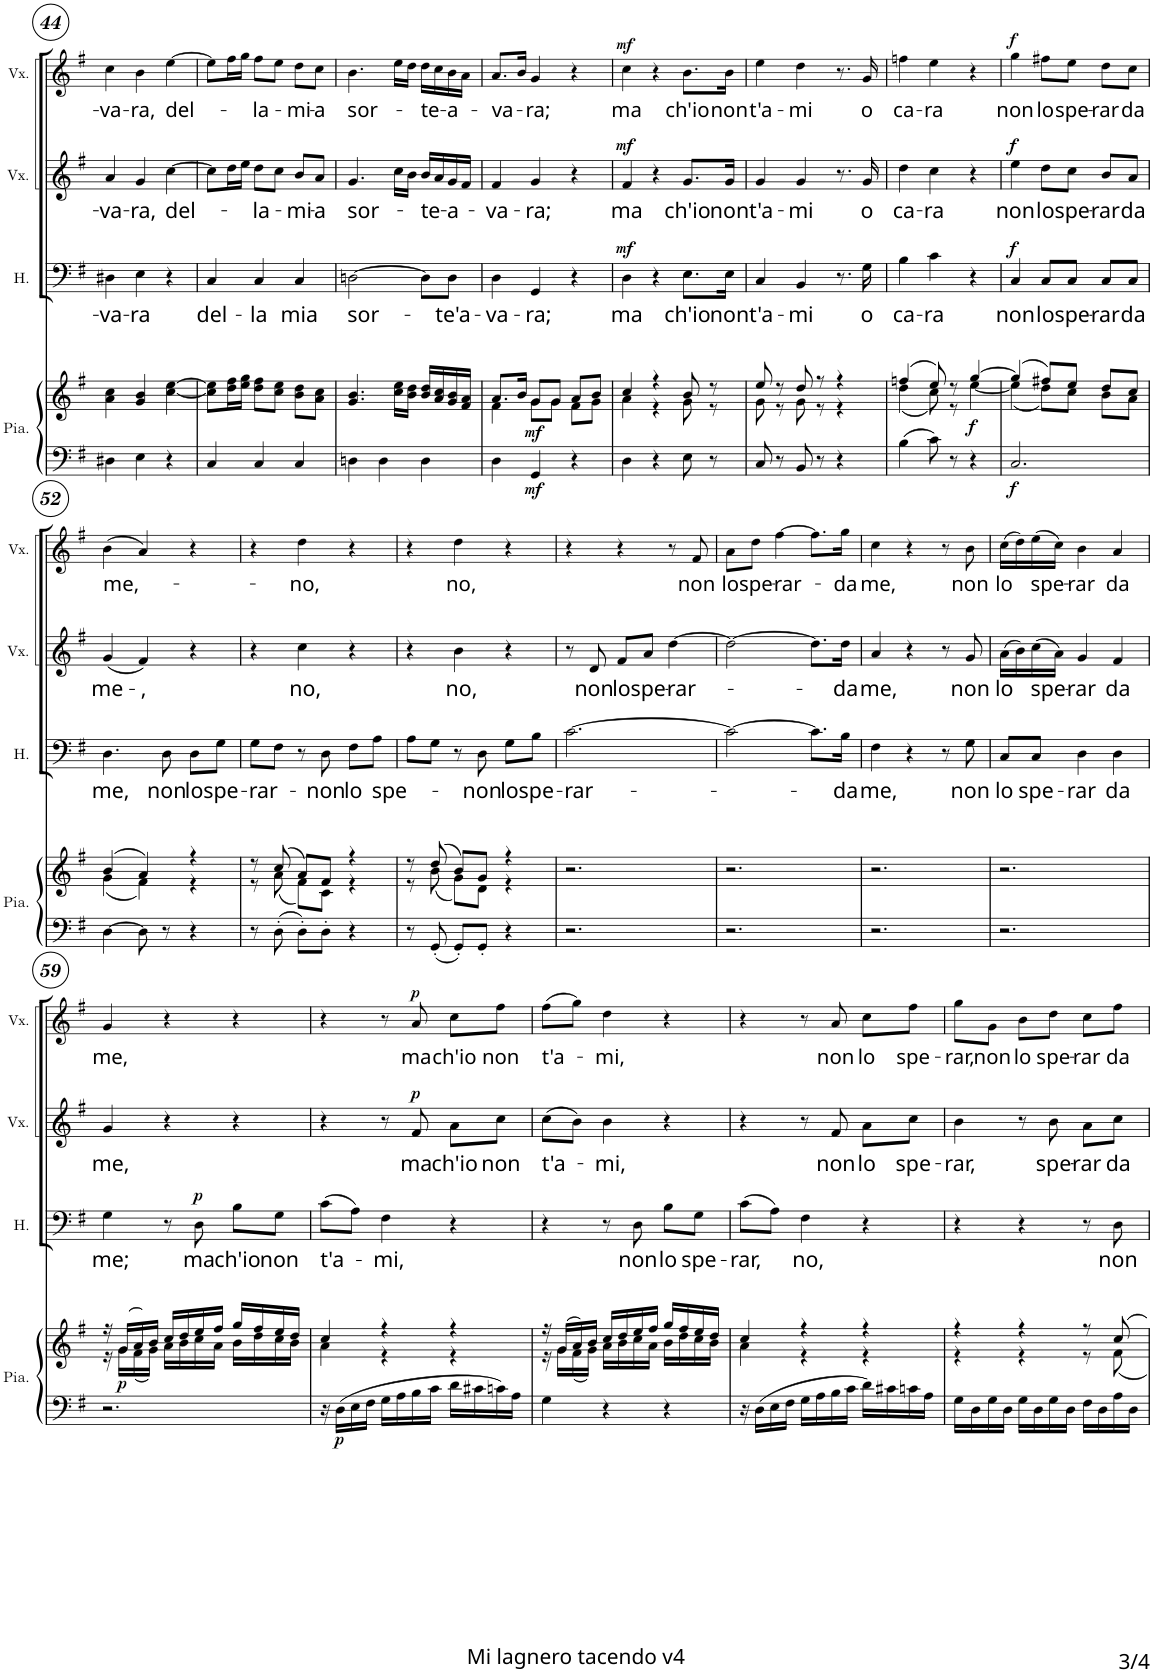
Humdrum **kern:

**kern	**kern	**dynam	**kern	**text	**dynam	**kern	**text	**dynam	**kern	**text	**dynam
*part4	*part4	*part4	*part3	*part3	*part3	*part2	*part2	*part2	*part1	*part1	*part1
*staff5	*staff4	*staff4/5	*staff3	*staff3	*staff3	*staff2	*staff2	*staff2	*staff1	*staff1	*staff1
*I"(cla 1 et 2) Piano (cor de basset)	*	*	*I"H	*	*	*I"Vx 2	*	*	*I"Vx 1	*	*
*I'Pia.	*	*	*I'H.	*	*	*I'Vx.	*	*	*I'Vx.	*	*
!!LO:PB:g=z
*clefF4	*clefG2	*	*clefF4	*	*	*clefG2	*	*	*clefG2	*	*
*	*	*	*Trd7c12	*	*	*	*	*	*	*	*
*k[f#]	*k[f#]	*	*k[f#]	*	*	*k[f#]	*	*	*k[f#]	*	*
*M3/4	*M3/4	*	*M3/4	*	*	*M3/4	*	*	*M3/4	*	*
=44	=44	=44	=44	=44	=44	=44	=44	=44	=44	=44	=44
!	!	!	!	!LO:LY:b	!	!	!LO:LY:b	!	!	!LO:LY:b	!
4D#X\	4a\ 4cc\	.	4D#X\	-va-	.	4a/	-va-	.	4cc\	-va-	.
!	!	!	!	!LO:LY:b	!	!	!LO:LY:b	!	!	!LO:LY:b	!
4E\	4g/ 4b/	.	4E\	-ra	.	4g/	-ra,	.	4b\	-ra,	.
!	!	!	!	!	!	!	!LO:LY:b	!	!	!LO:LY:b	!
4r	[4cc\ [4ee\	.	4r	.	.	[4cc\	del-	.	[4ee\	del-	.
=45	=45	=45	=45	=45	=45	=45	=45	=45	=45	=45	=45
!	!	!	!	!LO:LY:b	!	!	!	!	!	!	!
4C/	8cc\] 8ee\]L	.	4C/	del-	.	8cc\L]	.	.	8ee\L]	.	.
.	16dd\ 16ff#\L	.	.	.	.	16dd\L	.	.	16ff#\L	.	.
.	16ee\ 16gg\JJ	.	.	.	.	16ee\JJ	.	.	16gg\JJ	.	.
!	!	!	!	!LO:LY:b	!	!	!LO:LY:b	!	!	!LO:LY:b	!
4C/	8dd\ 8ff#\L	.	4C/	-la	.	8dd\L	-la-	.	8ff#\L	-la-	.
.	8cc\ 8ee\J	.	.	.	.	8cc\J	.	.	8ee\J	.	.
!	!	!	!	!LO:LY:b	!	!	!LO:LY:b	!	!	!LO:LY:b	!
4C/	8b\ 8dd\L	.	4C/	mia	.	8b/L	-mi-	.	8dd\L	-mi-	.
!	!	!	!	!	!	!	!LO:LY:b	!	!	!LO:LY:b	!
.	8a\ 8cc\J	.	.	.	.	8a/J	-a	.	8cc\J	-a	.
=46	=46	=46	=46	=46	=46	=46	=46	=46	=46	=46	=46
!	!	!	!	!LO:LY:b	!	!	!LO:LY:b	!	!	!LO:LY:b	!
4Dn\	4.g/ 4.b/	.	[2Dn\	sor-	.	4.g/	sor-	.	4.b\	sor-	.
4D\	.	.	.	.	.	.	.	.	.	.	.
.	16cc\ 16ee\LL	.	.	.	.	16cc\LL	.	.	16ee\LL	.	.
.	16b\ 16dd\JJ	.	.	.	.	16b\JJ	.	.	16dd\JJ	.	.
!	!	!	!	!	!	!	!LO:LY:b	!	!	!LO:LY:b	!
4D\	16b/ 16dd/LL	.	8D\L]	.	.	16b/LL	-te-	.	16dd\LL	-te-	.
.	16a/ 16cc/	.	.	.	.	16a/	.	.	16cc\	.	.
!	!	!	!	!LO:LY:b	!	!	!LO:LY:b	!	!	!LO:LY:b	!
.	16g/ 16b/	.	8D\J	-te'a-	.	16g/	-a-	.	16b\	a-	.
.	16f#/ 16a/JJ	.	.	.	.	16f#/JJ	.	.	16a\JJ	.	.
=47	=47	=47	=47	=47	=47	=47	=47	=47	=47	=47	=47
*	*^	*	*	*	*	*	*	*	*	*	*
!	!	!	!	!	!LO:LY:b	!	!	!LO:LY:b	!	!	!LO:LY:b	!
4D\	8.a/L	4f#\	.	4D\	-va-	.	4f#/	-va-	.	8.a/L	-va-	.
.	16b/Jk	.	.	.	.	.	.	.	.	16b/Jk	.	.
!	!	!	!LO:DY:b=2	!	!LO:LY:b	!	!	!LO:LY:b	!	!	!LO:LY:b	!
!	!	!	!LO:DY:n=1:b	!	!	!	!	!	!	!	!	!
4GG/	8g/L	8g\L	mf mf	4GG/	-ra;	.	4g/	-ra;	.	4g/	ra;	.
.	8g/J	8g\J	.	.	.	.	.	.	.	.	.	.
4r	8a/L	8f#\L	.	4r	.	.	4r	.	.	4r	.	.
.	8b/J	8g\J	.	.	.	.	.	.	.	.	.	.
=48	=48	=48	=48	=48	=48	=48	=48	=48	=48	=48	=48	=48
!	!	!	!	!	!LO:LY:b	!LO:DY:a	!	!LO:LY:b	!LO:DY:a	!	!LO:LY:b	!LO:DY:a
4D\	4cc/	4a\	.	4D\	ma	mf	4f#/	ma	mf	4cc\	ma	mf
4r	4r	4r	.	4r	.	.	4r	.	.	4r	.	.
!	!	!	!	!	!LO:LY:b	!	!	!LO:LY:b	!	!	!LO:LY:b	!
8E\	8b/	8g\	.	8.E\L	ch'io	.	8.g/L	ch'io	.	8.b\L	ch'io	.
8r	8r	8r	.	.	.	.	.	.	.	.	.	.
!	!	!	!	!	!LO:LY:b	!	!	!LO:LY:b	!	!	!LO:LY:b	!
.	.	.	.	16E\Jk	non	.	16g/Jk	non	.	16b\Jk	non	.
=49	=49	=49	=49	=49	=49	=49	=49	=49	=49	=49	=49	=49
!	!	!	!	!	!LO:LY:b	!	!	!LO:LY:b	!	!	!LO:LY:b	!
8C/	8ee/	8g\	.	4C/	t'a-	.	4g/	t'a-	.	4ee\	t'a-	.
8r	8r	8r	.	.	.	.	.	.	.	.	.	.
!	!	!	!	!	!LO:LY:b	!	!	!LO:LY:b	!	!	!LO:LY:b	!
8BB/	8dd/	8g\	.	4BB/	-mi	.	4g/	-mi	.	4dd\	-mi	.
8r	8r	8r	.	.	.	.	.	.	.	.	.	.
4r	4r	4r	.	8.r	.	.	8.r	.	.	8.r	.	.
!	!	!	!	!	!LO:LY:b	!	!	!LO:LY:b	!	!	!LO:LY:b	!
.	.	.	.	16G\	o	.	16g/	o	.	16g/	o	.
=50	=50	=50	=50	=50	=50	=50	=50	=50	=50	=50	=50	=50
!	!	!	!	!	!LO:LY:b	!	!	!LO:LY:b	!	!	!LO:LY:b	!
4B\	(4ffn/	(4dd\	.	4B\	ca-	.	4dd\	ca-	.	4ffn\	ca-	.
!	!	!	!	!	!LO:LY:b	!	!	!LO:LY:b	!	!	!LO:LY:b	!
8c\	8ee/)	8cc\)	.	4c\	-ra	.	4cc\	-ra	.	4ee\	-ra	.
8r	8r	8r	.	.	.	.	.	.	.	.	.	.
!	!	!	!LO:DY:b	!	!	!	!	!	!	!	!	!
4r	[4gg/	[4ee\	f	4r	.	.	4r	.	.	4r	.	.
=51	=51	=51	=51	=51	=51	=51	=51	=51	=51	=51	=51	=51
!	!	!	!LO:DY:b=2	!	!LO:LY:b	!LO:DY:a	!	!LO:LY:b	!LO:DY:a	!	!LO:LY:b	!LO:DY:a
2.C/	(4gg/]	(4ee\]	f	4C/	non	f	4ee\	non	f	4gg\	non	f
!	!	!	!	!	!LO:LY:b	!	!	!LO:LY:b	!	!	!LO:LY:b	!
.	8ff#X/L)	8dd\L)	.	8C/L	lo	.	8dd\L	lo	.	8ff#X\L	lo	.
!	!	!	!	!	!LO:LY:b	!	!	!LO:LY:b	!	!	!LO:LY:b	!
.	8ee/J	8cc\J	.	8C/J	spe-	.	8cc\J	spe-	.	8ee\J	spe-	.
!	!	!	!	!	!LO:LY:b	!	!	!LO:LY:b	!	!	!LO:LY:b	!
.	8dd/L	8b\L	.	8C/L	-rar	.	8b/L	-rar	.	8dd\L	-rar	.
!	!	!	!	!	!LO:LY:b	!	!	!LO:LY:b	!	!	!LO:LY:b	!
.	8cc/J	8a\J	.	8C/J	da	.	8a/J	da	.	8cc\J	da	.
!!LO:LB:g=z
=52	=52	=52	=52	=52	=52	=52	=52	=52	=52	=52	=52	=52
!	!	!	!	!	!LO:LY:b	!	!	!LO:LY:b	!	!	!LO:LY:b	!
[4D\	(4b/	(4g\	.	4.D\	me,	.	(4g/	me-	.	(4b\	me,-	.
!	!	!	!	!	!	!	!	!LO:LY:b	!	!	!	!
8D\]	4a/)	4f#\)	.	.	.	.	4f#/)	-,	.	4a/)	.	.
!	!	!	!	!	!LO:LY:b	!	!	!	!	!	!	!
8r	.	.	.	8D\	non	.	.	.	.	.	.	.
!	!	!	!	!	!LO:LY:b	!	!	!	!	!	!	!
4r	4r	4r	.	8D\L	lo	.	4r	.	.	4r	.	.
!	!	!	!	!	!LO:LY:b	!	!	!	!	!	!	!
.	.	.	.	8G\J	spe-	.	.	.	.	.	.	.
=53	=53	=53	=53	=53	=53	=53	=53	=53	=53	=53	=53	=53
!	!	!	!	!	!LO:LY:b	!	!	!	!	!	!	!
8r	8r	8r	.	8G\L	-rar-	.	4r	.	.	4r	.	.
8D'\	(8cc/	(8a\	.	8F#\J	.	.	.	.	.	.	.	.
!	!	!	!	!	!	!	!	!LO:LY:b	!	!	!LO:LY:b	!
8D'\L	8a/L)	8f#\L)	.	8r	.	.	4cc\	no,	.	4dd\	no,	.
!	!	!	!	!	!LO:LY:b	!	!	!	!	!	!	!
8D'\J	8f#/J	8c\J	.	8D\	-non	.	.	.	.	.	.	.
!	!	!	!	!	!LO:LY:b	!	!	!	!	!	!	!
4r	4r	4r	.	8F#\L	lo	.	4r	.	.	4r	.	.
!	!	!	!	!	!LO:LY:b	!	!	!	!	!	!	!
.	.	.	.	8A\J	spe-	.	.	.	.	.	.	.
=54	=54	=54	=54	=54	=54	=54	=54	=54	=54	=54	=54	=54
8r	8r	8r	.	8A\L	.	.	4r	.	.	4r	.	.
8GG'/	(8dd/	(8b\	.	8G\J	.	.	.	.	.	.	.	.
!	!	!	!	!	!	!	!	!LO:LY:b	!	!	!LO:LY:b	!
8GG'/L	8b/L)	8g\L)	.	8r	.	.	4b\	no,	.	4dd\	no,	.
!	!	!	!	!	!LO:LY:b	!	!	!	!	!	!	!
8GG'/J	8g/J	8d\J	.	8D\	-non	.	.	.	.	.	.	.
!	!	!	!	!	!LO:LY:b	!	!	!	!	!	!	!
4r	4r	4r	.	8G\L	lo	.	4r	.	.	4r	.	.
!	!	!	!	!	!LO:LY:b	!	!	!	!	!	!	!
.	.	.	.	8B\J	spe-	.	.	.	.	.	.	.
*	*v	*v	*	*	*	*	*	*	*	*	*	*
=55	=55	=55	=55	=55	=55	=55	=55	=55	=55	=55	=55
!	!	!	!	!LO:LY:b	!	!	!	!	!	!	!
2.r	2.r	.	[2.c\	-rar-	.	8r	.	.	4r	.	.
!	!	!	!	!	!	!	!LO:LY:b	!	!	!	!
.	.	.	.	.	.	8d/	non	.	.	.	.
!	!	!	!	!	!	!	!LO:LY:b	!	!	!	!
.	.	.	.	.	.	8f#/L	lo	.	4r	.	.
!	!	!	!	!	!	!	!LO:LY:b	!	!	!	!
.	.	.	.	.	.	8a/J	spe-	.	.	.	.
!	!	!	!	!	!	!	!LO:LY:b	!	!	!	!
.	.	.	.	.	.	[4dd\	-rar-	.	8r	.	.
!	!	!	!	!	!	!	!	!	!	!LO:LY:b	!
.	.	.	.	.	.	.	.	.	8f#/	non	.
=56	=56	=56	=56	=56	=56	=56	=56	=56	=56	=56	=56
!	!	!	!	!	!	!	!	!	!	!LO:LY:b	!
2.r	2.r	.	2c\_	.	.	2dd\_	.	.	8a\L	lo	.
!	!	!	!	!	!	!	!	!	!	!LO:LY:b	!
.	.	.	.	.	.	.	.	.	8dd\J	spe-	.
!	!	!	!	!	!	!	!	!	!	!LO:LY:b	!
.	.	.	.	.	.	.	.	.	[4ff#\	-rar-	.
.	.	.	8.c\L]	.	.	8.dd\L]	.	.	8.ff#\L]	.	.
!	!	!	!	!LO:LY:b	!	!	!LO:LY:b	!	!	!LO:LY:b	!
.	.	.	16B\Jk	-da	.	16dd\Jk	-da	.	16gg\Jk	-da	.
=57	=57	=57	=57	=57	=57	=57	=57	=57	=57	=57	=57
!	!	!	!	!LO:LY:b	!	!	!LO:LY:b	!	!	!LO:LY:b	!
2.r	2.r	.	4F#\	me,	.	4a/	me,	.	4cc\	me,	.
.	.	.	4r	.	.	4r	.	.	4r	.	.
.	.	.	8r	.	.	8r	.	.	8r	.	.
!	!	!	!	!LO:LY:b	!	!	!LO:LY:b	!	!	!LO:LY:b	!
.	.	.	8G\	non	.	8g/	non	.	8b\	non	.
=58	=58	=58	=58	=58	=58	=58	=58	=58	=58	=58	=58
!	!	!	!	!LO:LY:b	!	!	!LO:LY:b	!	!	!LO:LY:b	!
2.r	2.r	.	8C/L	lo	.	(16a\LL	lo	.	(16cc\LL	lo	.
.	.	.	.	.	.	16b\)	.	.	16dd\)	.	.
!	!	!	!	!LO:LY:b	!	!	!LO:LY:b	!	!	!LO:LY:b	!
.	.	.	8C/J	spe-	.	(16cc\	spe-	.	(16ee\	spe-	.
.	.	.	.	.	.	16a\JJ)	.	.	16cc\JJ)	.	.
!	!	!	!	!LO:LY:b	!	!	!LO:LY:b	!	!	!LO:LY:b	!
.	.	.	4D\	-rar	.	4g/	-rar	.	4b\	-rar	.
!	!	!	!	!LO:LY:b	!	!	!LO:LY:b	!	!	!LO:LY:b	!
.	.	.	4D\	da	.	4f#/	da	.	4a/	da	.
!!LO:LB:g=z
=59	=59	=59	=59	=59	=59	=59	=59	=59	=59	=59	=59
*	*^	*	*	*	*	*	*	*	*	*	*
!	!	!	!	!	!LO:LY:b	!	!	!LO:LY:b	!	!	!LO:LY:b	!
2.r	16r	16r	.	4G\	me;	.	4g/	me,	.	4g/	me,	.
!	!	!	!LO:DY:b	!	!	!	!	!	!	!	!	!
.	(16g/LL	16g\LL	p	.	.	.	.	.	.	.	.	.
.	16a/)	(16f#\	.	.	.	.	.	.	.	.	.	.
.	16b/JJ	16g\JJ)	.	.	.	.	.	.	.	.	.	.
.	16cc/LL	16a\LL	.	8r	.	.	4r	.	.	4r	.	.
.	16dd/	16b\	.	.	.	.	.	.	.	.	.	.
!	!	!	!	!	!LO:LY:b	!LO:DY:a	!	!	!	!	!	!
.	16ee/	16cc\	.	8D\	ma	p	.	.	.	.	.	.
.	16ff#/JJ	16a\JJ	.	.	.	.	.	.	.	.	.	.
!	!	!	!	!	!LO:LY:b	!	!	!	!	!	!	!
.	16gg/LL	16b\LL	.	8B\L	ch'io	.	4r	.	.	4r	.	.
.	16ff#/	16dd\	.	.	.	.	.	.	.	.	.	.
!	!	!	!	!	!LO:LY:b	!	!	!	!	!	!	!
.	16ee/	16cc\	.	8G\J	non	.	.	.	.	.	.	.
.	16dd/JJ	16b\JJ	.	.	.	.	.	.	.	.	.	.
=60	=60	=60	=60	=60	=60	=60	=60	=60	=60	=60	=60	=60
!	!	!	!	!	!LO:LY:b	!	!	!	!	!	!	!
16r	4cc/	4a\	.	(8c\L	t'a-	.	4r	.	.	4r	.	.
!	!	!	!LO:DY:b=2	!	!	!	!	!	!	!	!	!
16D\LL	.	.	p	.	.	.	.	.	.	.	.	.
16E\	.	.	.	8A\J)	.	.	.	.	.	.	.	.
16F#\JJ	.	.	.	.	.	.	.	.	.	.	.	.
!	!	!	!	!	!LO:LY:b	!	!	!	!	!	!	!
16G\LL	4r	4r	.	4F#\	-mi,	.	8r	.	.	8r	.	.
16A\	.	.	.	.	.	.	.	.	.	.	.	.
!	!	!	!	!	!	!	!	!LO:LY:b	!LO:DY:a	!	!LO:LY:b	!LO:DY:a
16B\	.	.	.	.	.	.	8f#/	ma	p	8a/	ma	p
16c\JJ	.	.	.	.	.	.	.	.	.	.	.	.
!	!	!	!	!	!	!	!	!LO:LY:b	!	!	!LO:LY:b	!
16d\LL	4r	4r	.	4r	.	.	8a\L	ch'io	.	8cc\L	ch'io	.
16c#X\	.	.	.	.	.	.	.	.	.	.	.	.
!	!	!	!	!	!	!	!	!LO:LY:b	!	!	!LO:LY:b	!
16cn\	.	.	.	.	.	.	8cc\J	non	.	8ff#\J	non	.
16A\JJ	.	.	.	.	.	.	.	.	.	.	.	.
=61	=61	=61	=61	=61	=61	=61	=61	=61	=61	=61	=61	=61
!	!	!	!	!	!	!	!	!LO:LY:b	!	!	!LO:LY:b	!
4G\	16r	16r	.	4r	.	.	(8cc\L	t'a-	.	(8ff#\L	t'a-	.
.	(16g/LL	16g\LL	.	.	.	.	.	.	.	.	.	.
.	16a/)	(16f#\	.	.	.	.	8b\J)	.	.	8gg\J)	.	.
.	16b/JJ	16g\JJ)	.	.	.	.	.	.	.	.	.	.
!	!	!	!	!	!	!	!	!LO:LY:b	!	!	!LO:LY:b	!
4r	16cc/LL	16a\LL	.	8r	.	.	4b\	-mi,	.	4dd\	-mi,	.
.	16dd/	16b\	.	.	.	.	.	.	.	.	.	.
!	!	!	!	!	!LO:LY:b	!	!	!	!	!	!	!
.	16ee/	16cc\	.	8D\	non	.	.	.	.	.	.	.
.	16ff#/JJ	16a\JJ	.	.	.	.	.	.	.	.	.	.
!	!	!	!	!	!LO:LY:b	!	!	!	!	!	!	!
4r	16gg/LL	16b\LL	.	8B\L	lo	.	4r	.	.	4r	.	.
.	16ff#/	16dd\	.	.	.	.	.	.	.	.	.	.
!	!	!	!	!	!LO:LY:b	!	!	!	!	!	!	!
.	16ee/	16cc\	.	8G\J	spe-	.	.	.	.	.	.	.
.	16dd/JJ	16b\JJ	.	.	.	.	.	.	.	.	.	.
=62	=62	=62	=62	=62	=62	=62	=62	=62	=62	=62	=62	=62
!	!	!	!	!	!LO:LY:b	!	!	!	!	!	!	!
16r	4cc/	4a\	.	(8c\L	-rar,	.	4r	.	.	4r	.	.
16D\LL	.	.	.	.	.	.	.	.	.	.	.	.
16E\	.	.	.	8A\J)	.	.	.	.	.	.	.	.
16F#\JJ	.	.	.	.	.	.	.	.	.	.	.	.
!	!	!	!	!	!LO:LY:b	!	!	!	!	!	!	!
16G\LL	4r	4r	.	4F#\	no,	.	8r	.	.	8r	.	.
16A\	.	.	.	.	.	.	.	.	.	.	.	.
!	!	!	!	!	!	!	!	!LO:LY:b	!	!	!LO:LY:b	!
16B\	.	.	.	.	.	.	8f#/	non	.	8a/	non	.
16c\JJ	.	.	.	.	.	.	.	.	.	.	.	.
!	!	!	!	!	!	!	!	!LO:LY:b	!	!	!LO:LY:b	!
16d\LL	4r	4r	.	4r	.	.	8a\L	lo	.	8cc\L	lo	.
16c#X\	.	.	.	.	.	.	.	.	.	.	.	.
!	!	!	!	!	!	!	!	!LO:LY:b	!	!	!LO:LY:b	!
16cn\	.	.	.	.	.	.	8cc\J	spe-	.	8ff#\J	spe-	.
16A\JJ	.	.	.	.	.	.	.	.	.	.	.	.
=63	=63	=63	=63	=63	=63	=63	=63	=63	=63	=63	=63	=63
!	!	!	!	!	!	!	!	!LO:LY:b	!	!	!LO:LY:b	!
16G\LL	4r	4r	.	4r	.	.	4b\	-rar,	.	8gg\L	-rar,	.
16D\	.	.	.	.	.	.	.	.	.	.	.	.
!	!	!	!	!	!	!	!	!	!	!	!LO:LY:b	!
16G\	.	.	.	.	.	.	.	.	.	8g\J	non	.
16D\JJ	.	.	.	.	.	.	.	.	.	.	.	.
!	!	!	!	!	!	!	!	!	!	!	!LO:LY:b	!
16G\LL	4r	4r	.	4r	.	.	8r	.	.	8b\L	lo	.
16D\	.	.	.	.	.	.	.	.	.	.	.	.
!	!	!	!	!	!	!	!	!LO:LY:b	!	!	!LO:LY:b	!
16G\	.	.	.	.	.	.	8b\	spe-	.	8dd\J	spe-	.
16D\JJ	.	.	.	.	.	.	.	.	.	.	.	.
!	!	!	!	!	!	!	!	!LO:LY:b	!	!	!LO:LY:b	!
16F#\LL	8r	8r	.	8r	.	.	8a\L	-rar	.	8cc\L	-rar	.
16D\	.	.	.	.	.	.	.	.	.	.	.	.
!	!	!	!	!	!LO:LY:b	!	!	!LO:LY:b	!	!	!LO:LY:b	!
16A\	8cc/	8f#\	.	8D\	non	.	8cc\J	da	.	8ff#\J	da	.
16D\JJ	.	.	.	.	.	.	.	.	.	.	.	.
*	*v	*v	*	*	*	*	*	*	*	*	*	*
=	=	=	=	=	=	=	=	=	=	=	=
*-	*-	*-	*-	*-	*-	*-	*-	*-	*-	*-	*-
